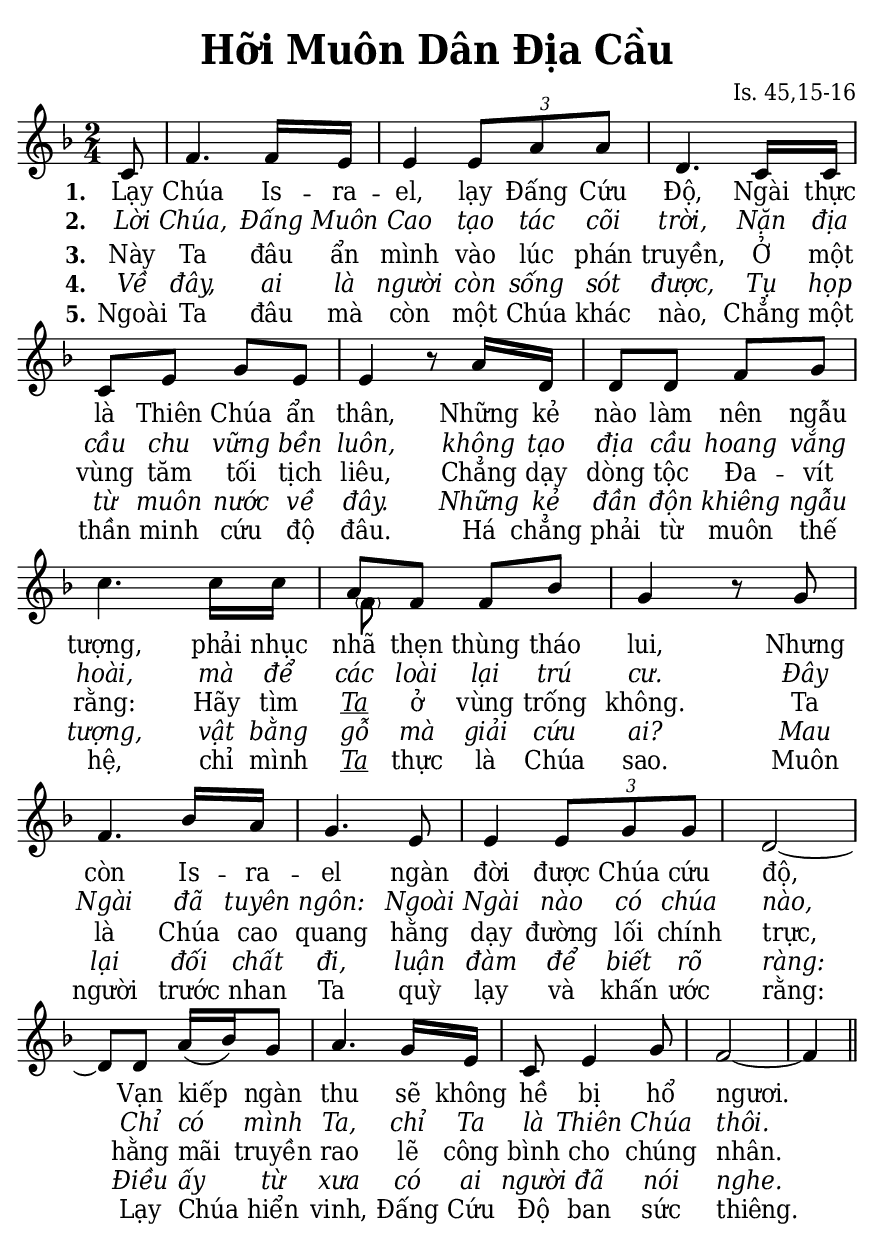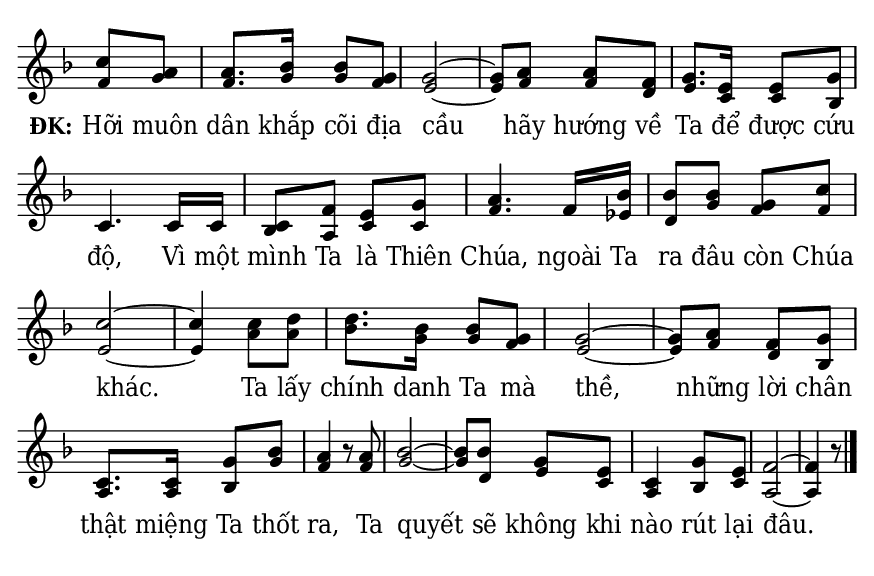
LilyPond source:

% Cài đặt chung\
\version "2.22.1"
\include "english.ly"

\header {
  title = \markup { \fontsize #1 "Hỡi Muôn Dân Địa Cầu" }
  composer = "Is. 45,15-16"
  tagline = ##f
}

% Nhạc phiên khúc
nhacPhienKhucSop = \relative c' {
  \autoPageBreaksOff
  \partial 8 c8 |
  f4. f16 e |
  e4 \tuplet 3/2 { e8 a a } |
  d,4. c16 c |
  c8 e g e |
  e4 r8 a16 d, |
  d8 d f g |
  c4. c16 c
  <<
    {
      \voiceOne
      a8
    }
    \new Voice = "beSop" {
      \voiceTwo
      \stemDown
      \once \override NoteColumn.force-hshift = #1
      \parenthesize
      f8
    }
  >>
  \oneVoice
  f f bf |
  g4 r8 g |
  f4. bf16 a |
  g4. e8 |
  e4 \tuplet 3/2 { e8 g g  } |
  d2 ~ |
  d8 d a'16 (bf) g8 |
  a4. g16 e |
  c8 e4 g8 |
  f2 ~ |
  f4 \bar "||"
  
  \pageBreak
  
  c'8 a |
  a8. bf16 bf8 g |
  g2 ~ |
  g8 a a f |
  g8. e16 e8 g |
  c,4. c16 c |
  c8 f e g |
  a4. f16 bf |
  bf8 bf g8 c |
  c2 ~ |
  c4 c8 d |
  d8. bf16 bf8 g |
  g2 ~ |
  g8 a f g |
  c,8. c16 g'8 bf |
  a4 r8 a |
  bf2 ~ |
  bf8 bf g e |
  c4 g'8 e |
  f2 ~ |
  f4 r8 \bar "|."
}

nhacPhienKhucAlto = \relative c' {
  r8 |
  R2*17
  r4
  f8 g |
  f8. g16 g8 f |
  e2 ~ |
  e8 f f d |
  e8. c16 c8 bf |
  c4. c16 c |
  bf8 a c c |
  f4. f16 ef |
  d8 g f f |
  e2 ~ |
  e4 a8 a |
  bf8. g16 g8 f |
  e2 ~ |
  e8 f d bf |
  a8. a16 bf8 g' |
  f4 r8 f |
  g2 ~ |
  g8 d e c |
  a4 bf8 c |
  a2 ~ |
  a4 r8
}

% Lời phiên khúc
loiPhienKhucSop = \lyrics {
  <<
    {
      \set stanza = "1."
      Lạy Chúa Is -- ra -- el, lạy Đấng Cứu Độ,
      Ngài thực là Thiên Chúa ẩn thân,
      Những kẻ nào làm nên ngẫu tượng,
      phải nhục nhã thẹn thùng tháo lui,
      Nhưng còn Is -- ra -- el ngàn đời được Chúa cứu độ,
      Vạn kiếp ngàn thu sẽ không hề bị hổ ngươi.
    }
    \new Lyrics {
	    \set associatedVoice = "beSop"
	    \set stanza = "2."
      \override Lyrics.LyricText.font-shape = #'italic
	    Lời Chúa, Đấng Muôn Cao tạo tác cõi trời,
	    Nặn địa cầu chu vững bền luôn,
	    không tạo địa cầu hoang vắng hoài,
	    mà để các loài lại trú cư.
	    Đây Ngài đã tuyên ngôn:
	    Ngoài Ngài nào có chúa nào,
	    Chỉ có mình Ta, chỉ Ta là Thiên Chúa thôi.
    }
    \new Lyrics {
	    \set associatedVoice = "beSop"
	    \set stanza = "3."
	    Này Ta đâu ẩn mình vào lúc phán truyền,
	    Ở một vùng tăm tối tịch liêu,
	    Chẳng dạy dòng tộc Đa -- vít rằng:
	    Hãy tìm \markup { \italic \underline "Ta" }
	    ở vùng trống không.
	    Ta là Chúa cao quang hằng dạy đường lối chính trực,
	    hằng mãi truyền rao lẽ công bình cho chúng nhân.
    }
    \new Lyrics {
	    \set associatedVoice = "beSop"
	    \set stanza = "4."
      \override Lyrics.LyricText.font-shape = #'italic
	    Về đây, ai là người còn sống sót được,
	    Tụ họp từ muôn nước về đây.
	    Những kẻ đần độn khiêng ngẫu tượng,
	    vật bằng gỗ mà giải cứu ai?
	    Mau lại đối chất đi, luận đàm để biết rõ ràng:
	    Điều ấy từ xưa có ai người đã nói nghe.
    }
    \new Lyrics {
	    \set associatedVoice = "beSop"
	    \set stanza = "5."
	    Ngoài Ta đâu mà còn một Chúa khác nào,
	    Chẳng một thần minh cứu độ đâu.
	    Há chẳng phải từ muôn thế hệ,
	    chỉ mình \markup { \italic \underline "Ta" }
	    thực là Chúa sao.
	    Muôn người trước nhan Ta quỳ lạy và khấn ước rằng:
	    Lạy Chúa hiển vinh, Đấng Cứu Độ ban sức thiêng.
    }
  >>
  \set stanza = "ĐK:"
  Hỡi muôn dân khắp cõi địa cầu
  hãy hướng về Ta để được cứu độ,
  Vì một mình Ta là Thiên Chúa,
  ngoài Ta ra đâu còn Chúa khác.
  Ta lấy chính danh Ta mà thề,
  những lời chân thật miệng Ta thốt ra,
  Ta quyết sẽ không khi nào rút lại đâu.
}

% Dàn trang
\paper {
  #(set-paper-size "a5")
  top-margin = 3\mm
  bottom-margin = 3\mm
  left-margin = 3\mm
  right-margin = 3\mm
  indent = #0
  #(define fonts
	 (make-pango-font-tree "Deja Vu Serif Condensed"
	 		       "Deja Vu Serif Condensed"
			       "Deja Vu Serif Condensed"
			       (/ 20 20)))
  print-page-number = ##f
  system-system-spacing = #'((basic-distance . 0.1) (padding . 2))
  ragged-bottom = ##t
}

TongNhip = {
  \key f \major \time 2/4
  \set Timing.beamExceptions = #'()
  \set Timing.baseMoment = #(ly:make-moment 1/4)
}

% Đổi kích thước nốt cho bè phụ
notBePhu =
#(define-music-function (font-size music) (number? ly:music?)
   (for-some-music
     (lambda (m)
       (if (music-is-of-type? m 'rhythmic-event)
           (begin
             (set! (ly:music-property m 'tweaks)
                   (cons `(font-size . ,font-size)
                         (ly:music-property m 'tweaks)))
             #t)
           #f))
     music)
   music)

\score {
  \new ChoirStaff <<
    \new Staff \with {
        \consists "Merge_rests_engraver"
        printPartCombineTexts = ##f
      }
      <<
      \new Voice \TongNhip \partCombine 
        \nhacPhienKhucSop
        \notBePhu -1 { \nhacPhienKhucAlto }
      \new NullVoice = beSop \nhacPhienKhucSop
      \new Lyrics \lyricsto beSop \loiPhienKhucSop
      >>
  >>
  \layout {
    \override Lyrics.LyricSpace.minimum-distance = #0.8
    \override Score.BarNumber.break-visibility = ##(#f #f #f)
    \override Score.SpacingSpanner.uniform-stretching = ##t
  } 
}
